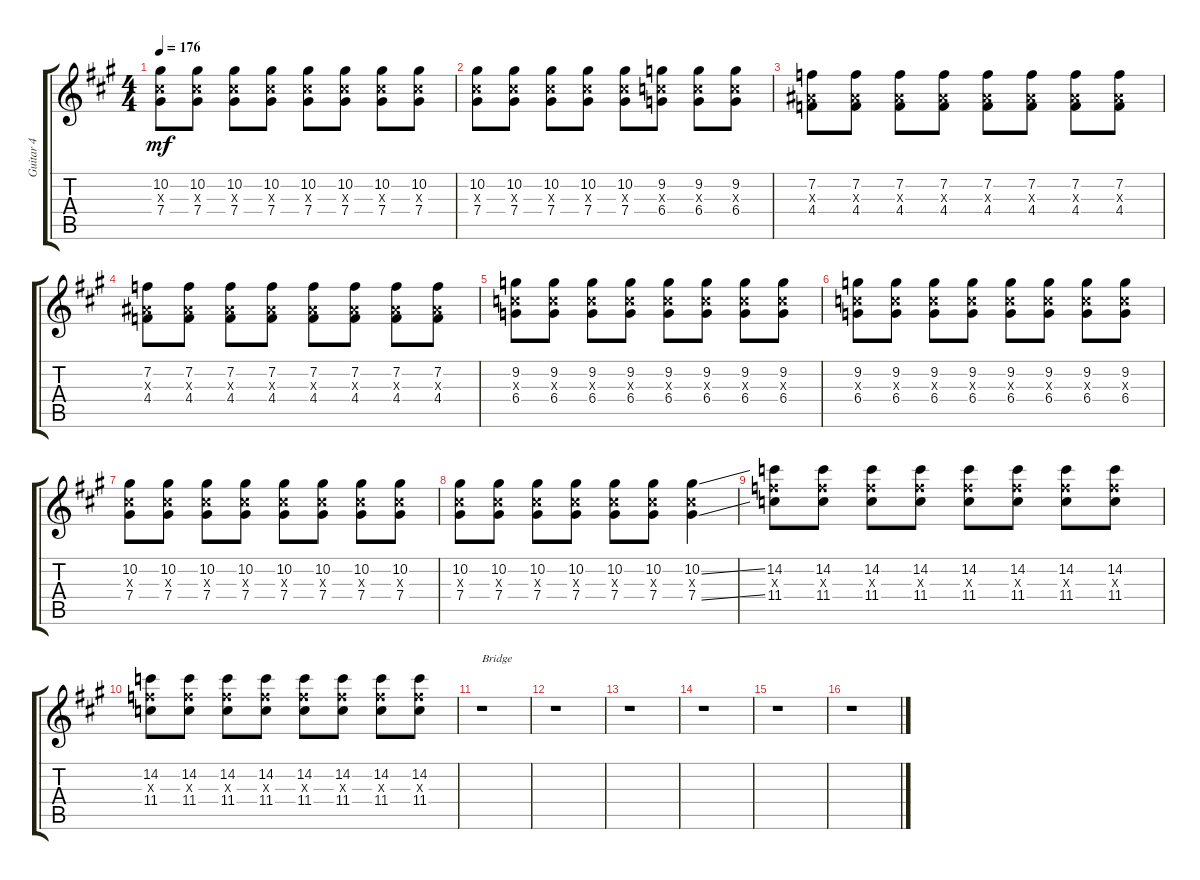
\track ("Guitar 4" "Guitar 4") {instrument distortionguitar}
\staff {score tabs}
\tuning (Eb4 Bb3 Gb3 Db3 Ab2 Db2) {hide}
\ts (4 4)
\tempo 176
\clef g2
\ks a
(10.2 7.3{x} 7.4).8{dy mf} (10.2 7.3{x} 7.4).8 (10.2 7.3{x} 7.4).8 (10.2 7.3{x} 7.4).8 (10.2 7.3{x} 7.4).8 (10.2 7.3{x} 7.4).8 (10.2 7.3{x} 7.4).8 (10.2 7.3{x} 7.4).8 |
(10.2 7.3{x} 7.4).8 (10.2 7.3{x} 7.4).8 (10.2 7.3{x} 7.4).8 (10.2 7.3{x} 7.4).8 (10.2 7.3{x} 7.4).8 (9.2 6.3{x} 6.4).8 (9.2 6.3{x} 6.4).8 (9.2 6.3{x} 6.4).8 |
(7.2 4.3{x} 4.4).8 (7.2 4.3{x} 4.4).8 (7.2 4.3{x} 4.4).8 (7.2 4.3{x} 4.4).8 (7.2 4.3{x} 4.4).8 (7.2 4.3{x} 4.4).8 (7.2 4.3{x} 4.4).8 (7.2 4.3{x} 4.4).8 |
(7.2 4.3{x} 4.4).8 (7.2 4.3{x} 4.4).8 (7.2 4.3{x} 4.4).8 (7.2 4.3{x} 4.4).8 (7.2 4.3{x} 4.4).8 (7.2 4.3{x} 4.4).8 (7.2 4.3{x} 4.4).8 (7.2 4.3{x} 4.4).8 |
(9.2 6.3{x} 6.4).8 (9.2 6.3{x} 6.4).8 (9.2 6.3{x} 6.4).8 (9.2 6.3{x} 6.4).8 (9.2 6.3{x} 6.4).8 (9.2 6.3{x} 6.4).8 (9.2 6.3{x} 6.4).8 (9.2 6.3{x} 6.4).8 |
(9.2 6.3{x} 6.4).8 (9.2 6.3{x} 6.4).8 (9.2 6.3{x} 6.4).8 (9.2 6.3{x} 6.4).8 (9.2 6.3{x} 6.4).8 (9.2 6.3{x} 6.4).8 (9.2 6.3{x} 6.4).8 (9.2 6.3{x} 6.4).8 |
(10.2 7.3{x} 7.4).8 (10.2 7.3{x} 7.4).8 (10.2 7.3{x} 7.4).8 (10.2 7.3{x} 7.4).8 (10.2 7.3{x} 7.4).8 (10.2 7.3{x} 7.4).8 (10.2 7.3{x} 7.4).8 (10.2 7.3{x} 7.4).8 |
(10.2 7.3{x} 7.4).8 (10.2 7.3{x} 7.4).8 (10.2 7.3{x} 7.4).8 (10.2 7.3{x} 7.4).8 (10.2 7.3{x} 7.4).8 (10.2 7.3{x} 7.4).8 (10.2{ss} 7.3{x} 7.4{ss}).4 |
(14.2 11.3{x} 11.4).8 (14.2 11.3{x} 11.4).8 (14.2 11.3{x} 11.4).8 (14.2 11.3{x} 11.4).8 (14.2 11.3{x} 11.4).8 (14.2 11.3{x} 11.4).8 (14.2 11.3{x} 11.4).8 (14.2 11.3{x} 11.4).8 |
(14.2 11.3{x} 11.4).8 (14.2 11.3{x} 11.4).8 (14.2 11.3{x} 11.4).8 (14.2 11.3{x} 11.4).8 (14.2 11.3{x} 11.4).8 (14.2 11.3{x} 11.4).8 (14.2 11.3{x} 11.4).8 (14.2 11.3{x} 11.4).8 |
r.1{txt "Bridge"} |
r.1 |
r.1 |
r.1 |
r.1 |
r.1
